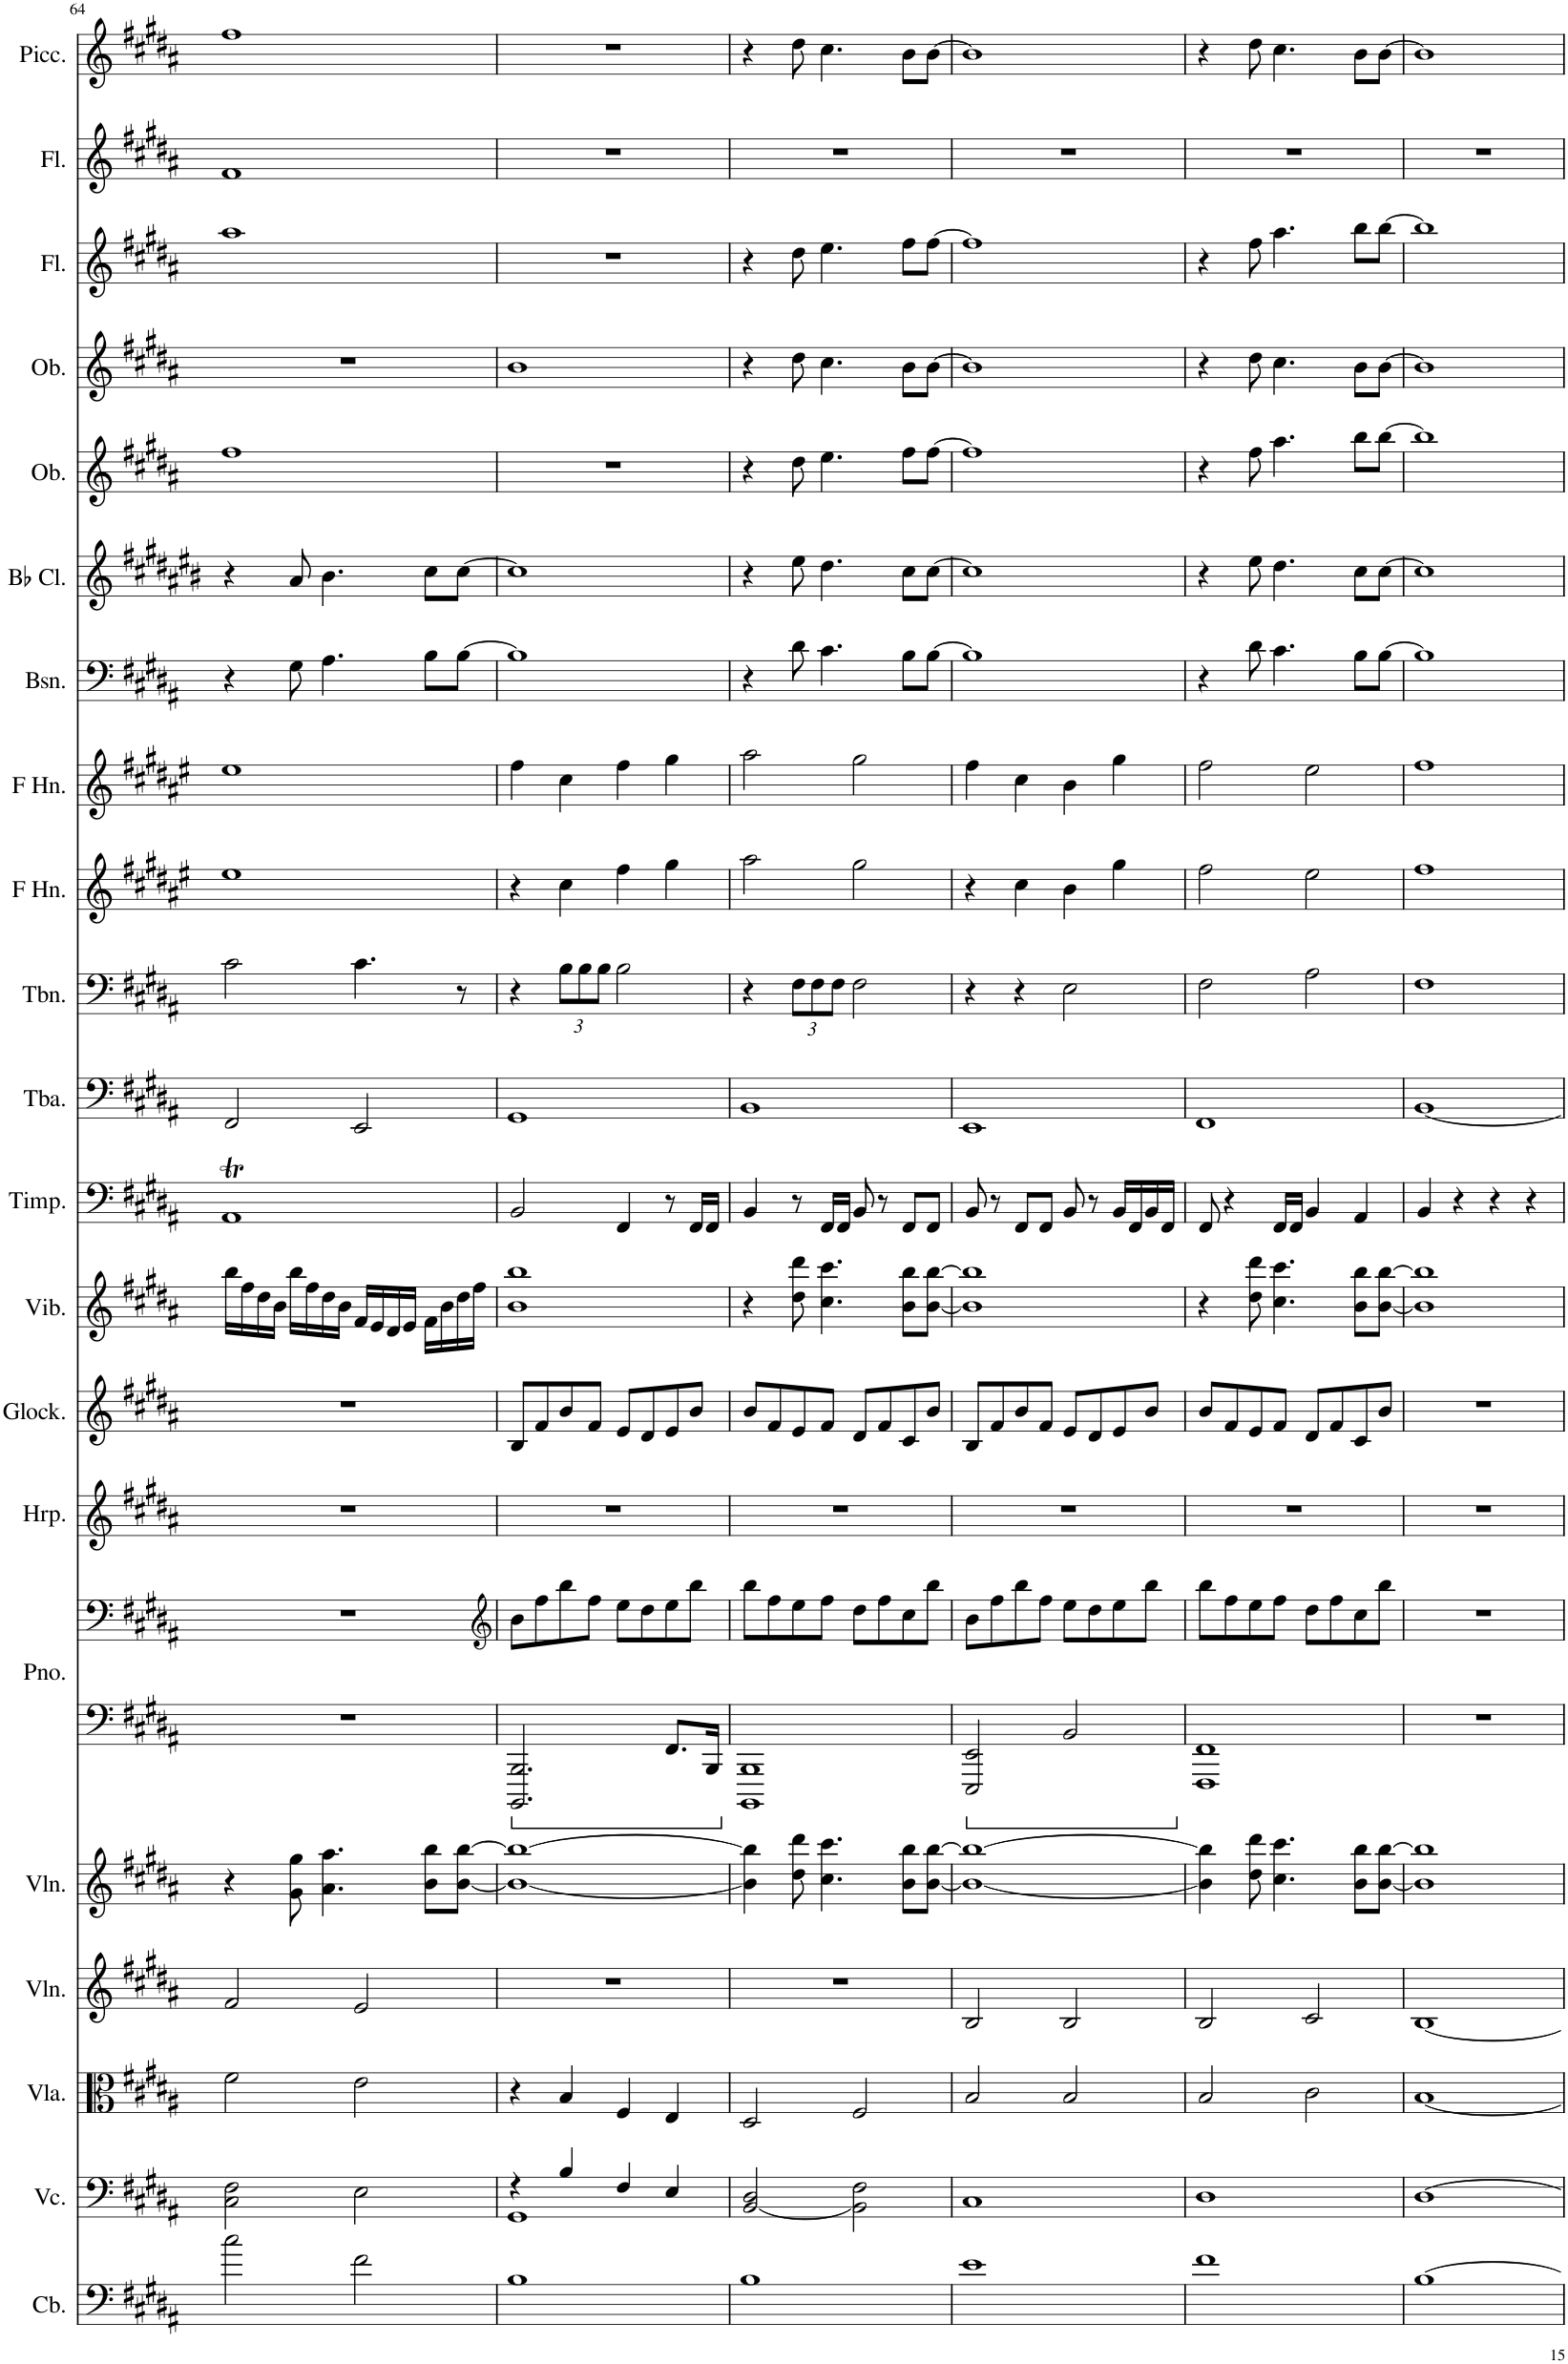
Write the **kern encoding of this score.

**kern	**kern	**kern	**kern	**kern	**kern	**kern	**kern	**kern	**kern	**kern	**kern	**kern	**kern	**kern	**kern	**kern	**kern	**kern	**kern	**kern	**kern
*part21	*part20	*part19	*part18	*part17	*part16	*part16	*part15	*part14	*part13	*part12	*part11	*part10	*part9	*part8	*part7	*part6	*part5	*part4	*part3	*part2	*part1
*staff22	*staff21	*staff20	*staff19	*staff18	*staff17	*staff16	*staff15	*staff14	*staff13	*staff12	*staff11	*staff10	*staff9	*staff8	*staff7	*staff6	*staff5	*staff4	*staff3	*staff2	*staff1
*I"Contrabass	*I"Violoncello	*I"Viola	*I"Violin	*I"Violin	*I"Piano	*	*I"Harp	*I"Glockenspiel	*I"Vibraphone	*I"Timpani	*I"Tuba	*I"Trombone	*I"Horn in F	*I"Horn in F	*I"Bassoon	*I"Bb Clarinet	*I"Oboe	*I"Oboe	*I"Flute	*I"Flute	*I"Piccolo
*I'Cb.	*I'Vc.	*I'Vla.	*I'Vln.	*I'Vln.	*I'Pno.	*	*I'Hrp.	*I'Glock.	*I'Vib.	*I'Timp.	*I'Tba.	*I'Tbn.	*	*	*I'Bsn.	*I'Bb Cl.	*I'Ob.	*I'Ob.	*I'Fl.	*I'Fl.	*I'Picc.
!!LO:PB:g=z
*clefF4	*clefF4	*clefC3	*clefG2	*clefG2	*clefF4	*clefF4	*clefG2	*clefG2	*clefG2	*clefF4	*clefF4	*clefF4	*clefG2	*clefG2	*clefF4	*clefG2	*clefG2	*clefG2	*clefG2	*clefG2	*clefG2
*Trd7c12	*	*	*	*	*	*	*	*Trd-14c-24	*	*	*	*	*Trd4c7	*Trd4c7	*	*Trd1c2	*	*	*	*	*Trd-7c-12
*k[f#c#g#d#a#]	*k[f#c#g#d#a#]	*k[f#c#g#d#a#]	*k[f#c#g#d#a#]	*k[f#c#g#d#a#]	*k[f#c#g#d#a#]	*k[f#c#g#d#a#]	*k[f#c#g#d#a#]	*k[f#c#g#d#a#]	*k[f#c#g#d#a#]	*k[f#c#g#d#a#]	*k[f#c#g#d#a#]	*k[f#c#g#d#a#]	*k[f#c#g#d#a#e#]	*k[f#c#g#d#a#e#]	*k[f#c#g#d#a#]	*k[f#c#g#d#a#e#b#]	*k[f#c#g#d#a#]	*k[f#c#g#d#a#]	*k[f#c#g#d#a#]	*k[f#c#g#d#a#]	*k[f#c#g#d#a#]
*M4/4	*M4/4	*M4/4	*M4/4	*M4/4	*M4/4	*M4/4	*M4/4	*M4/4	*M4/4	*M4/4	*M4/4	*M4/4	*M4/4	*M4/4	*M4/4	*M4/4	*M4/4	*M4/4	*M4/4	*M4/4	*M4/4
=64	=64	=64	=64	=64	=64	=64	=64	=64	=64	=64	=64	=64	=64	=64	=64	=64	=64	=64	=64	=64	=64
2cc#\	2C#\ 2F#\	2f#\	2f#/	4r	1r	1r	1r	1r	16bb\LL	1AA#t	2FF#/	2c#\	1ee#	1ee#	4r	4r	1ff#	1r	1aa#	1f#	1ff#
.	.	.	.	.	.	.	.	.	16ff#\	.	.	.	.	.	.	.	.	.	.	.	.
.	.	.	.	.	.	.	.	.	16dd#\	.	.	.	.	.	.	.	.	.	.	.	.
.	.	.	.	.	.	.	.	.	16b\JJ	.	.	.	.	.	.	.	.	.	.	.	.
.	.	.	.	8g#\ 8gg#\	.	.	.	.	16bb\LL	.	.	.	.	.	8G#\	8a#/	.	.	.	.	.
.	.	.	.	.	.	.	.	.	16ff#\	.	.	.	.	.	.	.	.	.	.	.	.
.	.	.	.	4.a#\ 4.aa#\	.	.	.	.	16dd#\	.	.	.	.	.	4.A#\	4.b#\	.	.	.	.	.
.	.	.	.	.	.	.	.	.	16b\JJ	.	.	.	.	.	.	.	.	.	.	.	.
2f#\	2E\	2e\	2e/	.	.	.	.	.	16f#/LL	.	2EE/	4.c#\	.	.	.	.	.	.	.	.	.
.	.	.	.	.	.	.	.	.	16e/	.	.	.	.	.	.	.	.	.	.	.	.
.	.	.	.	.	.	.	.	.	16d#/	.	.	.	.	.	.	.	.	.	.	.	.
.	.	.	.	.	.	.	.	.	16e/JJ	.	.	.	.	.	.	.	.	.	.	.	.
.	.	.	.	8b\ 8bb\L	.	.	.	.	16f#\LL	.	.	.	.	.	8B\L	8cc#\L	.	.	.	.	.
.	.	.	.	.	.	.	.	.	16b\	.	.	.	.	.	.	.	.	.	.	.	.
.	.	.	.	[8b\ [8bb\J	.	.	.	.	16dd#\	.	.	8r	.	.	[8B\J	[8cc#\J	.	.	.	.	.
.	.	.	.	.	.	.	.	.	16ff#\JJ	.	.	.	.	.	.	.	.	.	.	.	.
=65	=65	=65	=65	=65	=65	=65	=65	=65	=65	=65	=65	=65	=65	=65	=65	=65	=65	=65	=65	=65	=65
*	*	*	*	*	*	*clefG2	*	*	*	*	*	*	*	*	*	*	*	*	*	*	*
*	*^	*	*	*	*	*	*	*	*	*	*	*	*	*	*	*	*	*	*	*	*
1B	4r	1GG#	4r	1r	1b_ 1bb_	2.BBBB/ 2.BBB/	8b\L	1r	8B/L	1b 1bb	2BB/	1GG#	4r	4r	4ff#\	1B]	1cc#]	1r	1b	1r	1r	1r
.	.	.	.	.	.	.	8ff#\	.	8f#/	.	.	.	.	.	.	.	.	.	.	.	.	.
*	*	*	*	*	*	*	*	*	*	*	*	*	*Xbrackettup	*	*	*	*	*	*	*	*	*
.	4B/	.	4B/	.	.	.	8bb\	.	8b/	.	.	.	12B\L	4cc#\	4cc#\	.	.	.	.	.	.	.
.	.	.	.	.	.	.	.	.	.	.	.	.	12B\	.	.	.	.	.	.	.	.	.
.	.	.	.	.	.	.	8ff#\J	.	8f#/J	.	.	.	.	.	.	.	.	.	.	.	.	.
.	.	.	.	.	.	.	.	.	.	.	.	.	12B\J	.	.	.	.	.	.	.	.	.
.	4F#/	.	4F#/	.	.	.	8ee\L	.	8e/L	.	4FF#/	.	2B\	4ff#\	4ff#\	.	.	.	.	.	.	.
.	.	.	.	.	.	.	8dd#\	.	8d#/	.	.	.	.	.	.	.	.	.	.	.	.	.
.	4E/	.	4E/	.	.	8.FF#/L	8ee\	.	8e/	.	8r	.	.	4gg#\	4gg#\	.	.	.	.	.	.	.
.	.	.	.	.	.	.	8bb\J	.	8b/J	.	16FF#/LL	.	.	.	.	.	.	.	.	.	.	.
.	.	.	.	.	.	16BBB/Jk	.	.	.	.	16FF#/JJ	.	.	.	.	.	.	.	.	.	.	.
*	*v	*v	*	*	*	*	*	*	*	*	*	*	*	*	*	*	*	*	*	*	*	*
=66	=66	=66	=66	=66	=66	=66	=66	=66	=66	=66	=66	=66	=66	=66	=66	=66	=66	=66	=66	=66	=66
1B	[2BB/ 2D#/	2D#/	1r	4b\] 4bb\]	1BBBB 1BBB	8bb\L	1r	8b/L	4r	4BB/	1BB	4r	2aa#\	2aa#\	4r	4r	4r	4r	4r	1r	4r
.	.	.	.	.	.	8ff#\	.	8f#/	.	.	.	.	.	.	.	.	.	.	.	.	.
.	.	.	.	8dd#\ 8ddd#\	.	8ee\	.	8e/	8dd#\ 8ddd#\	8r	.	12F#\L	.	.	8d#\	8ee#\	8dd#\	8dd#\	8dd#\	.	8dd#\
.	.	.	.	.	.	.	.	.	.	.	.	12F#\	.	.	.	.	.	.	.	.	.
.	.	.	.	4.cc#\ 4.ccc#\	.	8ff#\J	.	8f#/J	4.cc#\ 4.ccc#\	16FF#/LL	.	.	.	.	4.c#\	4.dd#\	4.ee\	4.cc#\	4.ee\	.	4.cc#\
.	.	.	.	.	.	.	.	.	.	.	.	12F#\J	.	.	.	.	.	.	.	.	.
.	.	.	.	.	.	.	.	.	.	16FF#/JJ	.	.	.	.	.	.	.	.	.	.	.
.	2BB\] 2F#\	2F#/	.	.	.	8dd#\L	.	8d#/L	.	8BB/	.	2F#\	2gg#\	2gg#\	.	.	.	.	.	.	.
.	.	.	.	.	.	8ff#\	.	8f#/	.	8r	.	.	.	.	.	.	.	.	.	.	.
.	.	.	.	8b\ 8bb\L	.	8cc#\	.	8c#/	8b\ 8bb\L	8FF#/L	.	.	.	.	8B\L	8cc#\L	8ff#\L	8b\L	8ff#\L	.	8b\L
.	.	.	.	[8b\ [8bb\J	.	8bb\J	.	8b/J	[8b\ [8bb\J	8FF#/J	.	.	.	.	[8B\J	[8cc#\J	[8ff#\J	[8b\J	[8ff#\J	.	[8b\J
=67	=67	=67	=67	=67	=67	=67	=67	=67	=67	=67	=67	=67	=67	=67	=67	=67	=67	=67	=67	=67	=67
1e	1C#	2B/	2B/	1b_ 1bb_	2EEE/ 2EE/	8b\L	1r	8B/L	1b] 1bb]	8BB/	1EE	4r	4r	4ff#\	1B]	1cc#]	1ff#]	1b]	1ff#]	1r	1b]
.	.	.	.	.	.	8ff#\	.	8f#/	.	8r	.	.	.	.	.	.	.	.	.	.	.
.	.	.	.	.	.	8bb\	.	8b/	.	8FF#/L	.	4r	4cc#\	4cc#\	.	.	.	.	.	.	.
.	.	.	.	.	.	8ff#\J	.	8f#/J	.	8FF#/J	.	.	.	.	.	.	.	.	.	.	.
.	.	2B/	2B/	.	2BB/	8ee\L	.	8e/L	.	8BB/	.	2E\	4b\	4b\	.	.	.	.	.	.	.
.	.	.	.	.	.	8dd#\	.	8d#/	.	8r	.	.	.	.	.	.	.	.	.	.	.
.	.	.	.	.	.	8ee\	.	8e/	.	16BB/LL	.	.	4gg#\	4gg#\	.	.	.	.	.	.	.
.	.	.	.	.	.	.	.	.	.	16FF#/	.	.	.	.	.	.	.	.	.	.	.
.	.	.	.	.	.	8bb\J	.	8b/J	.	16BB/	.	.	.	.	.	.	.	.	.	.	.
.	.	.	.	.	.	.	.	.	.	16FF#/JJ	.	.	.	.	.	.	.	.	.	.	.
=68	=68	=68	=68	=68	=68	=68	=68	=68	=68	=68	=68	=68	=68	=68	=68	=68	=68	=68	=68	=68	=68
1f#	1D#	2B/	2B/	4b\] 4bb\]	1FFF# 1FF#	8bb\L	1r	8b/L	4r	8FF#/	1FF#	2F#\	2ff#\	2ff#\	4r	4r	4r	4r	4r	1r	4r
.	.	.	.	.	.	8ff#\	.	8f#/	.	4r	.	.	.	.	.	.	.	.	.	.	.
.	.	.	.	8dd#\ 8ddd#\	.	8ee\	.	8e/	8dd#\ 8ddd#\	.	.	.	.	.	8d#\	8ee#\	8ff#\	8dd#\	8ff#\	.	8dd#\
.	.	.	.	4.cc#\ 4.ccc#\	.	8ff#\J	.	8f#/J	4.cc#\ 4.ccc#\	16FF#/LL	.	.	.	.	4.c#\	4.dd#\	4.aa#\	4.cc#\	4.aa#\	.	4.cc#\
.	.	.	.	.	.	.	.	.	.	16FF#/JJ	.	.	.	.	.	.	.	.	.	.	.
.	.	2c#\	2c#/	.	.	8dd#\L	.	8d#/L	.	4BB/	.	2A#\	2ee#\	2ee#\	.	.	.	.	.	.	.
.	.	.	.	.	.	8ff#\	.	8f#/	.	.	.	.	.	.	.	.	.	.	.	.	.
.	.	.	.	8b\ 8bb\L	.	8cc#\	.	8c#/	8b\ 8bb\L	4AA#/	.	.	.	.	8B\L	8cc#\L	8bb\L	8b\L	8bb\L	.	8b\L
.	.	.	.	[8b\ [8bb\J	.	8bb\J	.	8b/J	[8b\ [8bb\J	.	.	.	.	.	[8B\J	[8cc#\J	[8bb\J	[8b\J	[8bb\J	.	[8b\J
=69	=69	=69	=69	=69	=69	=69	=69	=69	=69	=69	=69	=69	=69	=69	=69	=69	=69	=69	=69	=69	=69
[1B	[1D#	[1B	[1B	1b] 1bb]	1r	1r	1r	1r	1b] 1bb]	4BB/	[1BB	1F#	1ff#	1ff#	1B]	1cc#]	1bb]	1b]	1bb]	1r	1b]
.	.	.	.	.	.	.	.	.	.	4r	.	.	.	.	.	.	.	.	.	.	.
.	.	.	.	.	.	.	.	.	.	4r	.	.	.	.	.	.	.	.	.	.	.
.	.	.	.	.	.	.	.	.	.	4r	.	.	.	.	.	.	.	.	.	.	.
=	=	=	=	=	=	=	=	=	=	=	=	=	=	=	=	=	=	=	=	=	=
*-	*-	*-	*-	*-	*-	*-	*-	*-	*-	*-	*-	*-	*-	*-	*-	*-	*-	*-	*-	*-	*-
